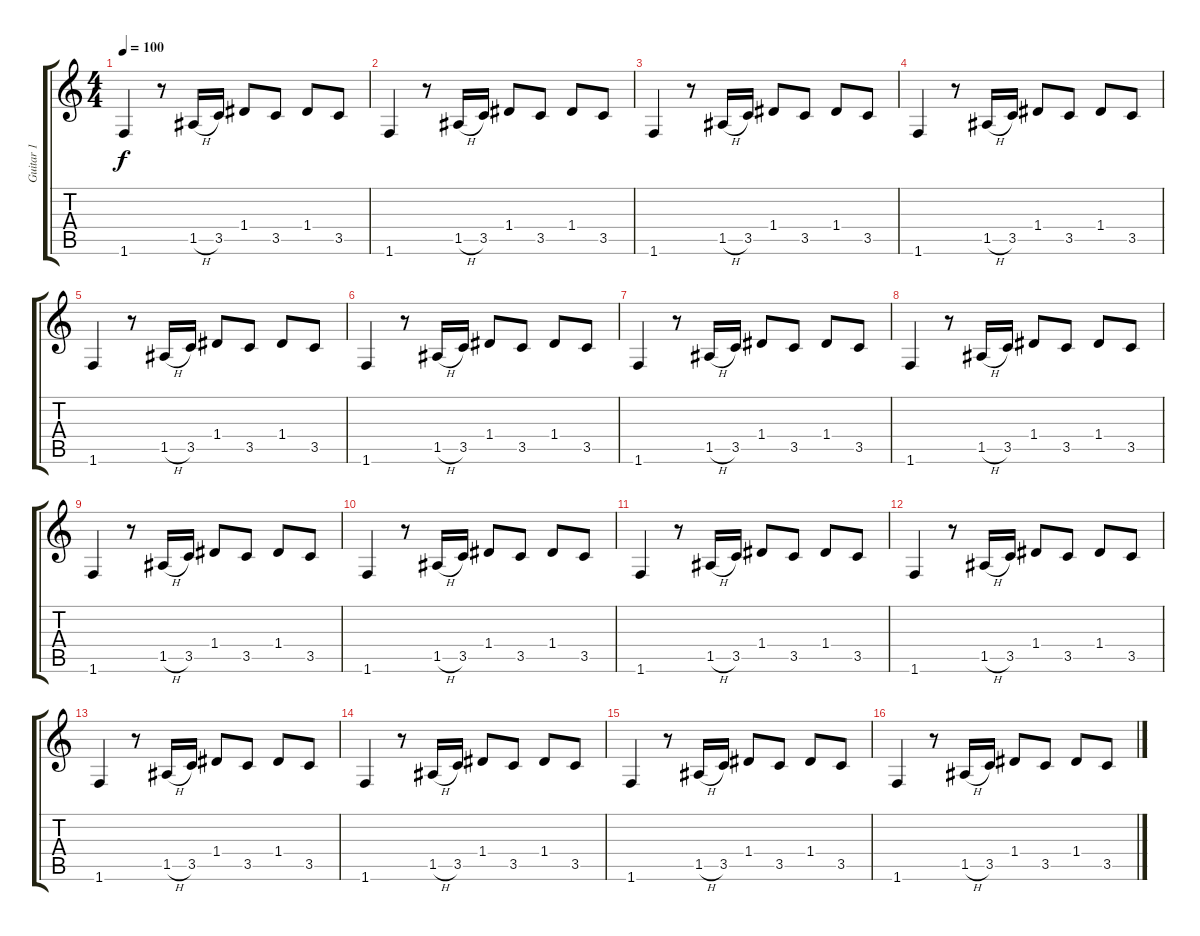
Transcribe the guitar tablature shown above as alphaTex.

\track ("Guitar 1" "Guitar 1") {instrument overdrivenguitar}
\staff {score tabs}
\tuning (E4 B3 G3 D3 A2 E2) {hide}
\ts (4 4)
\tempo 100
\clef g2
\ks c
1.6.4{dy f} r.8 1.5{h}.16 3.5.16 1.4.8 3.5.8 1.4.8 3.5.8 |
1.6.4 r.8 1.5{h}.16 3.5.16 1.4.8 3.5.8 1.4.8 3.5.8 |
1.6.4 r.8 1.5{h}.16 3.5.16 1.4.8 3.5.8 1.4.8 3.5.8 |
1.6.4 r.8 1.5{h}.16 3.5.16 1.4.8 3.5.8 1.4.8 3.5.8 |
1.6.4 r.8 1.5{h}.16 3.5.16 1.4.8 3.5.8 1.4.8 3.5.8 |
1.6.4 r.8 1.5{h}.16 3.5.16 1.4.8 3.5.8 1.4.8 3.5.8 |
1.6.4 r.8 1.5{h}.16 3.5.16 1.4.8 3.5.8 1.4.8 3.5.8 |
1.6.4 r.8 1.5{h}.16 3.5.16 1.4.8 3.5.8 1.4.8 3.5.8 |
1.6.4 r.8 1.5{h}.16 3.5.16 1.4.8 3.5.8 1.4.8 3.5.8 |
1.6.4 r.8 1.5{h}.16 3.5.16 1.4.8 3.5.8 1.4.8 3.5.8 |
1.6.4 r.8 1.5{h}.16 3.5.16 1.4.8 3.5.8 1.4.8 3.5.8 |
1.6.4 r.8 1.5{h}.16 3.5.16 1.4.8 3.5.8 1.4.8 3.5.8 |
1.6.4 r.8 1.5{h}.16 3.5.16 1.4.8 3.5.8 1.4.8 3.5.8 |
1.6.4 r.8 1.5{h}.16 3.5.16 1.4.8 3.5.8 1.4.8 3.5.8 |
1.6.4 r.8 1.5{h}.16 3.5.16 1.4.8 3.5.8 1.4.8 3.5.8 |
1.6.4 r.8 1.5{h}.16 3.5.16 1.4.8 3.5.8 1.4.8 3.5.8
